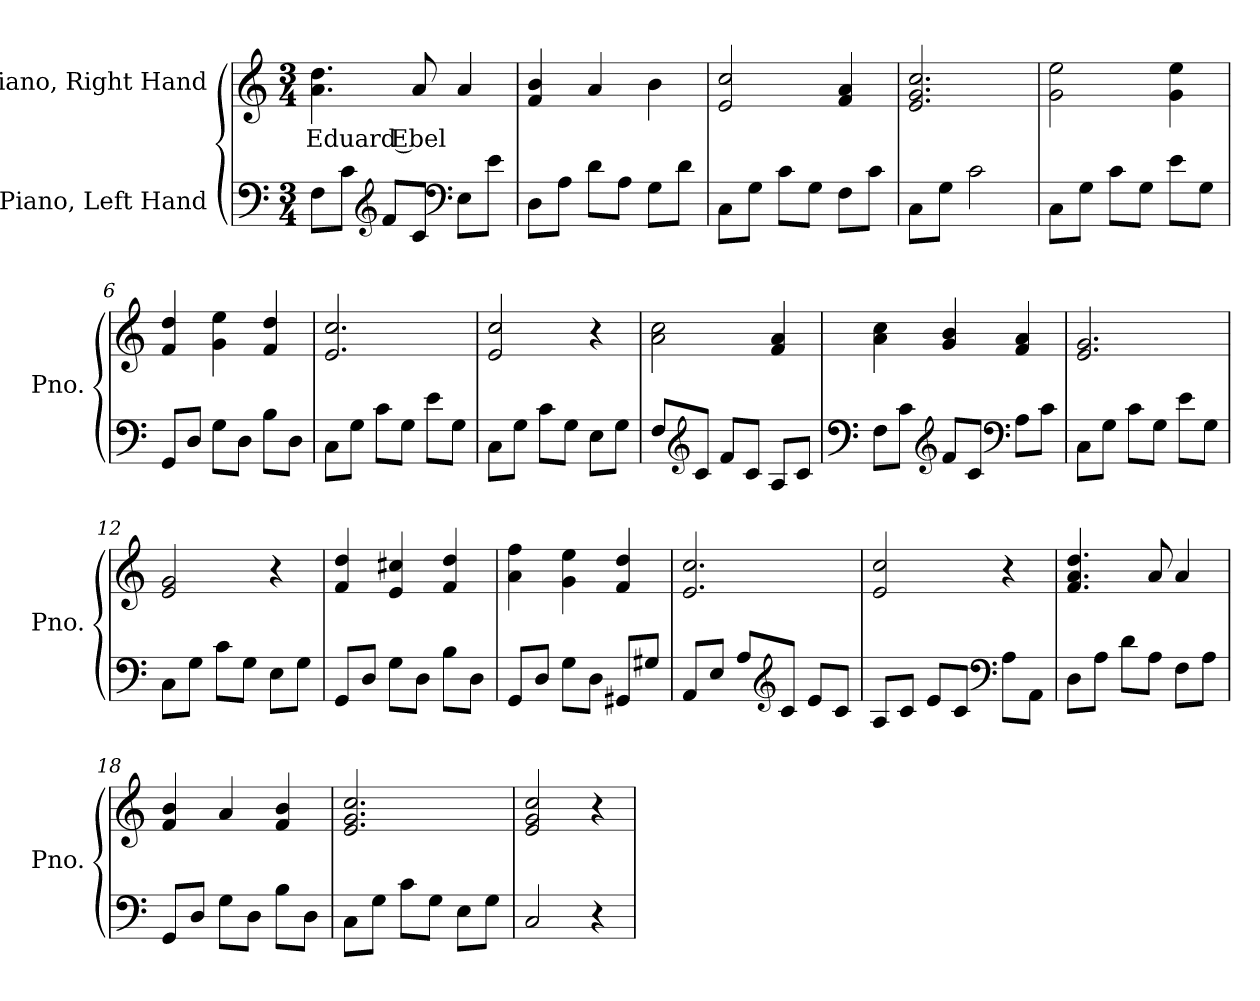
**kern	**kern	**text
*part2	*part1	*part1
*staff2	*staff1	*staff1
*I"Piano, Left Hand	*I"Piano, Right Hand	*
*I'Pno.	*I'Pno.	*
*clefF4	*clefG2	*
*k[]	*k[]	*
*M3/4	*M3/4	*
*MM100	*MM100	*
=1	=1	=1
!	!	!LO:LY:b
8F\L	4.a\ 4.dd\	Eduard Ebel
8c\J	.	.
*clefG2	*	*
8f/L	.	.
8c/J	8a/	.
*clefF4	*	*
8E\L	4a/	.
8e\J	.	.
=2	=2	=2
8D\L	4f/ 4b/	.
8A\J	.	.
8d\L	4a/	.
8A\J	.	.
8G\L	4b\	.
8d\J	.	.
=3	=3	=3
8C\L	2e/ 2cc/	.
8G\J	.	.
8c\L	.	.
8G\J	.	.
8F\L	4f/ 4a/	.
8c\J	.	.
=4	=4	=4
8C\L	2.e/ 2.g/ 2.cc/	.
8G\J	.	.
2c\	.	.
=5	=5	=5
8C\L	2g\ 2ee\	.
8G\J	.	.
8c\L	.	.
8G\J	.	.
8e\L	4g\ 4ee\	.
8G\J	.	.
!!LO:LB:g=z
=6	=6	=6
8GG/L	4f/ 4dd/	.
8D/J	.	.
8G\L	4g\ 4ee\	.
8D\J	.	.
8B\L	4f/ 4dd/	.
8D\J	.	.
=7	=7	=7
8C\L	2.e/ 2.cc/	.
8G\J	.	.
8c\L	.	.
8G\J	.	.
8e\L	.	.
8G\J	.	.
=8	=8	=8
8C\L	2e/ 2cc/	.
8G\J	.	.
8c\L	.	.
8G\J	.	.
8E\L	4r	.
8G\J	.	.
=9	=9	=9
8F/L	2a\ 2cc\	.
*clefG2	*	*
8c/J	.	.
8f/L	.	.
8c/J	.	.
8A/L	4f/ 4a/	.
8c/J	.	.
=10	=10	=10
*clefF4	*	*
8F\L	4a\ 4cc\	.
8c\J	.	.
*clefG2	*	*
8f/L	4g/ 4b/	.
8c/J	.	.
*clefF4	*	*
8A\L	4f/ 4a/	.
8c\J	.	.
!!LO:LB:g=z
=11	=11	=11
8C\L	2.e/ 2.g/	.
8G\J	.	.
8c\L	.	.
8G\J	.	.
8e\L	.	.
8G\J	.	.
=12	=12	=12
8C\L	2e/ 2g/	.
8G\J	.	.
8c\L	.	.
8G\J	.	.
8E\L	4r	.
8G\J	.	.
=13	=13	=13
8GG/L	4f/ 4dd/	.
8D/J	.	.
8G\L	4e/ 4cc#X/	.
8D\J	.	.
8B\L	4f/ 4dd/	.
8D\J	.	.
=14	=14	=14
8GG/L	4a\ 4ff\	.
8D/J	.	.
8G\L	4g\ 4ee\	.
8D\J	.	.
8GG#X/L	4f/ 4dd/	.
8G#X/J	.	.
=15	=15	=15
8AA/L	2.e/ 2.cc/	.
8E/J	.	.
8A/L	.	.
*clefG2	*	*
8c/J	.	.
8e/L	.	.
8c/J	.	.
!!LO:LB:g=z
=16	=16	=16
8A/L	2e/ 2cc/	.
8c/J	.	.
8e/L	.	.
8c/J	.	.
*clefF4	*	*
8A\L	4r	.
8AA\J	.	.
=17	=17	=17
8D\L	4.f/ 4.a/ 4.dd/	.
8A\J	.	.
8d\L	.	.
8A\J	8a/	.
8F\L	4a/	.
8A\J	.	.
=18	=18	=18
8GG/L	4f/ 4b/	.
8D/J	.	.
8G\L	4a/	.
8D\J	.	.
8B\L	4f/ 4b/	.
8D\J	.	.
=19	=19	=19
8C\L	2.e/ 2.g/ 2.cc/	.
8G\J	.	.
8c\L	.	.
8G\J	.	.
8E\L	.	.
8G\J	.	.
=20	=20	=20
2C/	2e/ 2g/ 2cc/	.
4r	4r	.
=	=	=
*-	*-	*-
